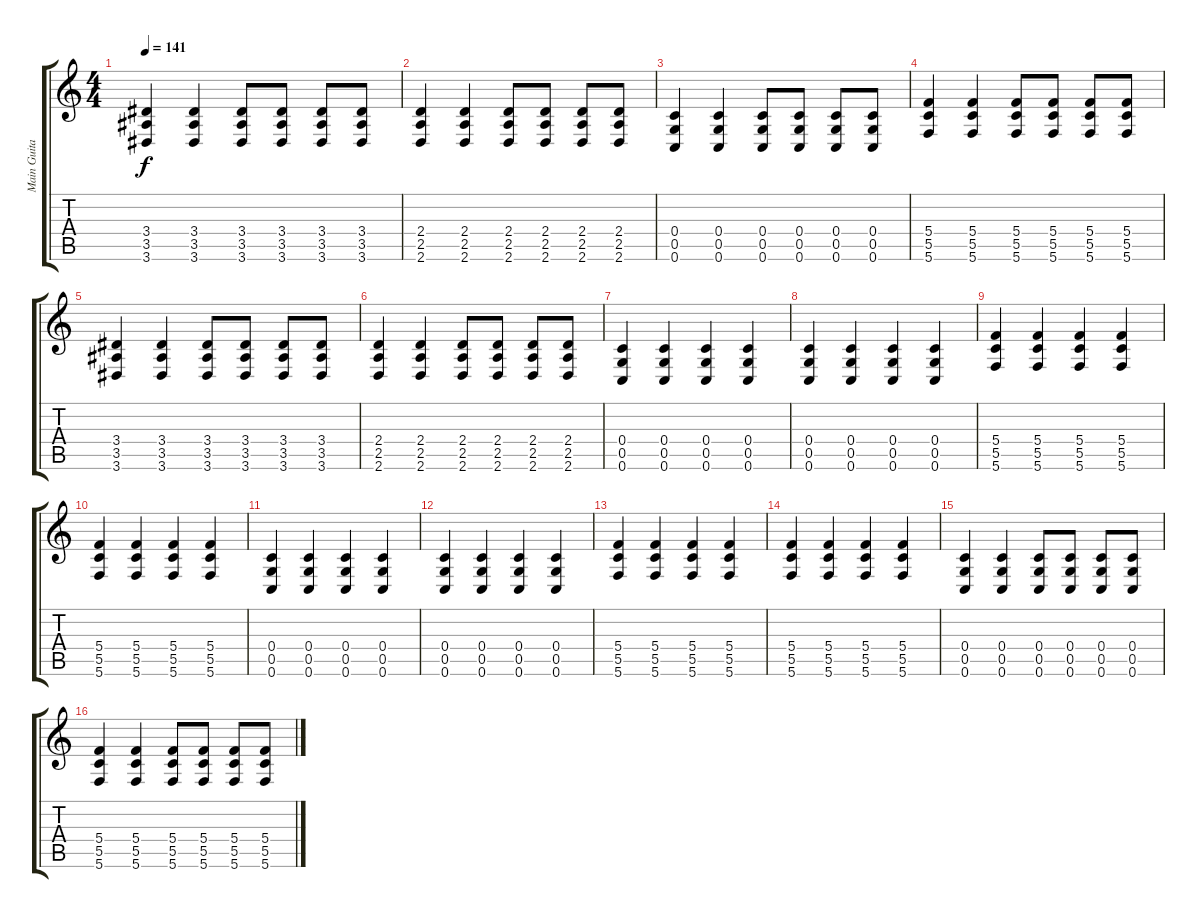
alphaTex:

\track ("Main Guitar" "Main Guita") {instrument distortionguitar}
\staff {score tabs}
\tuning (D4 A3 F3 C3 G2 C2) {hide}
\ts (4 4)
\tempo 141
\clef g2
\ks c
(3.4 3.5 3.6).4{dy f} (3.4 3.5 3.6).4 (3.4 3.5 3.6).8 (3.4 3.5 3.6).8 (3.4 3.5 3.6).8 (3.4 3.5 3.6).8 |
(2.4 2.5 2.6).4 (2.4 2.5 2.6).4 (2.4 2.5 2.6).8 (2.4 2.5 2.6).8 (2.4 2.5 2.6).8 (2.4 2.5 2.6).8 |
(0.4 0.5 0.6).4 (0.4 0.5 0.6).4 (0.4 0.5 0.6).8 (0.4 0.5 0.6).8 (0.4 0.5 0.6).8 (0.4 0.5 0.6).8 |
(5.4 5.5 5.6).4 (5.4 5.5 5.6).4 (5.4 5.5 5.6).8 (5.4 5.5 5.6).8 (5.4 5.5 5.6).8 (5.4 5.5 5.6).8 |
(3.4 3.5 3.6).4 (3.4 3.5 3.6).4 (3.4 3.5 3.6).8 (3.4 3.5 3.6).8 (3.4 3.5 3.6).8 (3.4 3.5 3.6).8 |
(2.4 2.5 2.6).4 (2.4 2.5 2.6).4 (2.4 2.5 2.6).8 (2.4 2.5 2.6).8 (2.4 2.5 2.6).8 (2.4 2.5 2.6).8 |
(0.4 0.5 0.6).4 (0.4 0.5 0.6).4 (0.4 0.5 0.6).4 (0.4 0.5 0.6).4 |
(0.4 0.5 0.6).4 (0.4 0.5 0.6).4 (0.4 0.5 0.6).4 (0.4 0.5 0.6).4 |
(5.4 5.5 5.6).4 (5.4 5.5 5.6).4 (5.4 5.5 5.6).4 (5.4 5.5 5.6).4 |
(5.4 5.5 5.6).4 (5.4 5.5 5.6).4 (5.4 5.5 5.6).4 (5.4 5.5 5.6).4 |
(0.4 0.5 0.6).4 (0.4 0.5 0.6).4 (0.4 0.5 0.6).4 (0.4 0.5 0.6).4 |
(0.4 0.5 0.6).4 (0.4 0.5 0.6).4 (0.4 0.5 0.6).4 (0.4 0.5 0.6).4 |
(5.4 5.5 5.6).4 (5.4 5.5 5.6).4 (5.4 5.5 5.6).4 (5.4 5.5 5.6).4 |
(5.4 5.5 5.6).4 (5.4 5.5 5.6).4 (5.4 5.5 5.6).4 (5.4 5.5 5.6).4 |
(0.4 0.5 0.6).4 (0.4 0.5 0.6).4 (0.4 0.5 0.6).8 (0.4 0.5 0.6).8 (0.4 0.5 0.6).8 (0.4 0.5 0.6).8 |
(5.4 5.5 5.6).4 (5.4 5.5 5.6).4 (5.4 5.5 5.6).8 (5.4 5.5 5.6).8 (5.4 5.5 5.6).8 (5.4 5.5 5.6).8
